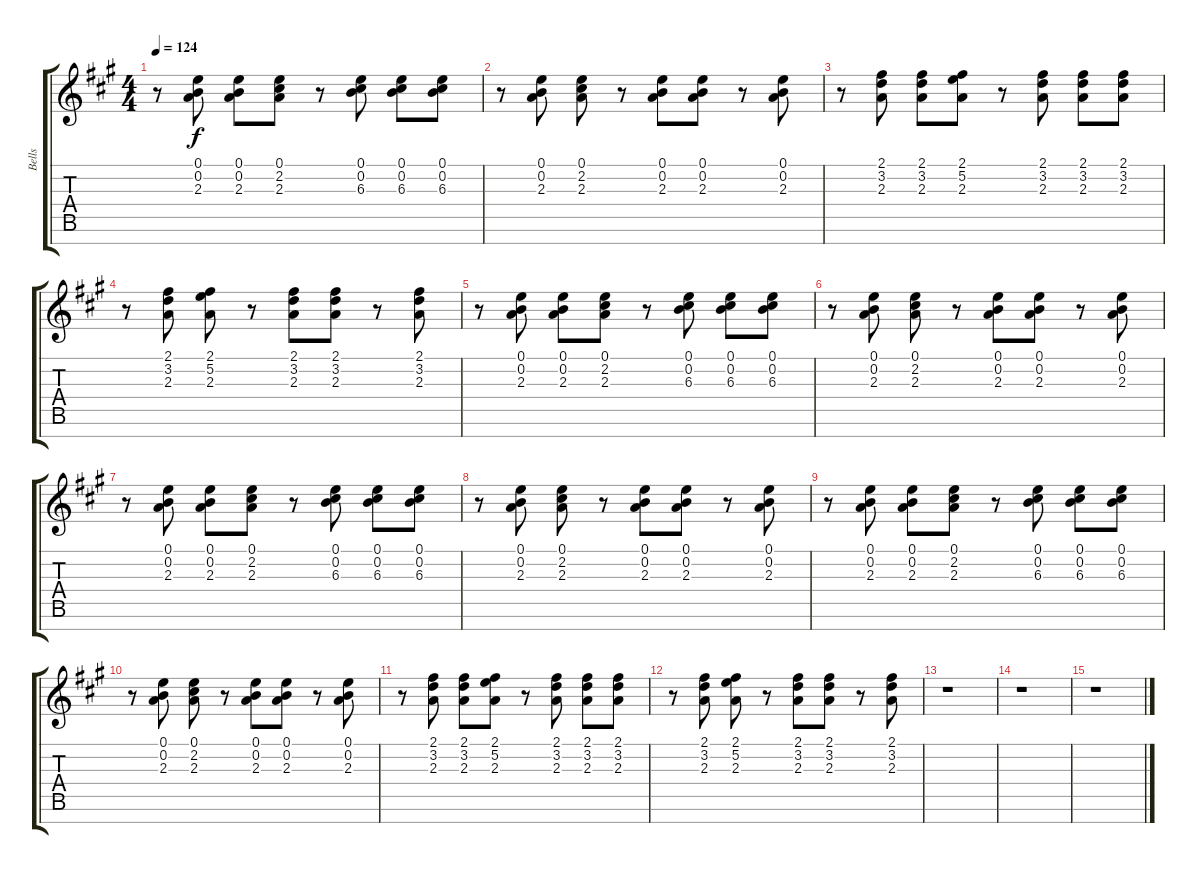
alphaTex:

\track ("Bells" "Bells") {instrument tubularbells}
\staff {score tabs}
\tuning (E5 B4 G4 D4 A3 E3 B2) {hide}
\ts (4 4)
\tempo 124
\clef g2
\ks a
r.8{dy f} (0.1 0.2 2.3).8 (0.1 0.2 2.3).8 (0.1 2.2 2.3).8 r.8 (0.1 0.2 6.3).8 (0.1 0.2 6.3).8 (0.1 0.2 6.3).8 |
r.8 (0.1 0.2 2.3).8 (0.1 2.2 2.3).8 r.8 (0.1 0.2 2.3).8 (0.1 0.2 2.3).8 r.8 (0.1 0.2 2.3).8 |
r.8 (2.1 3.2 2.3).8 (2.1 3.2 2.3).8 (2.1 5.2 2.3).8 r.8 (2.1 3.2 2.3).8 (2.1 3.2 2.3).8 (2.1 3.2 2.3).8 |
r.8 (2.1 3.2 2.3).8 (2.1 5.2 2.3).8 r.8 (2.1 3.2 2.3).8 (2.1 3.2 2.3).8 r.8 (2.1 3.2 2.3).8 |
r.8 (0.1 0.2 2.3).8 (0.1 0.2 2.3).8 (0.1 2.2 2.3).8 r.8 (0.1 0.2 6.3).8 (0.1 0.2 6.3).8 (0.1 0.2 6.3).8 |
r.8 (0.1 0.2 2.3).8 (0.1 2.2 2.3).8 r.8 (0.1 0.2 2.3).8 (0.1 0.2 2.3).8 r.8 (0.1 0.2 2.3).8 |
r.8 (0.1 0.2 2.3).8 (0.1 0.2 2.3).8 (0.1 2.2 2.3).8 r.8 (0.1 0.2 6.3).8 (0.1 0.2 6.3).8 (0.1 0.2 6.3).8 |
r.8 (0.1 0.2 2.3).8 (0.1 2.2 2.3).8 r.8 (0.1 0.2 2.3).8 (0.1 0.2 2.3).8 r.8 (0.1 0.2 2.3).8 |
r.8 (0.1 0.2 2.3).8 (0.1 0.2 2.3).8 (0.1 2.2 2.3).8 r.8 (0.1 0.2 6.3).8 (0.1 0.2 6.3).8 (0.1 0.2 6.3).8 |
r.8 (0.1 0.2 2.3).8 (0.1 2.2 2.3).8 r.8 (0.1 0.2 2.3).8 (0.1 0.2 2.3).8 r.8 (0.1 0.2 2.3).8 |
r.8 (2.1 3.2 2.3).8 (2.1 3.2 2.3).8 (2.1 5.2 2.3).8 r.8 (2.1 3.2 2.3).8 (2.1 3.2 2.3).8 (2.1 3.2 2.3).8 |
r.8 (2.1 3.2 2.3).8 (2.1 5.2 2.3).8 r.8 (2.1 3.2 2.3).8 (2.1 3.2 2.3).8 r.8 (2.1 3.2 2.3).8 |
r.1 |
r.1 |
r.1
